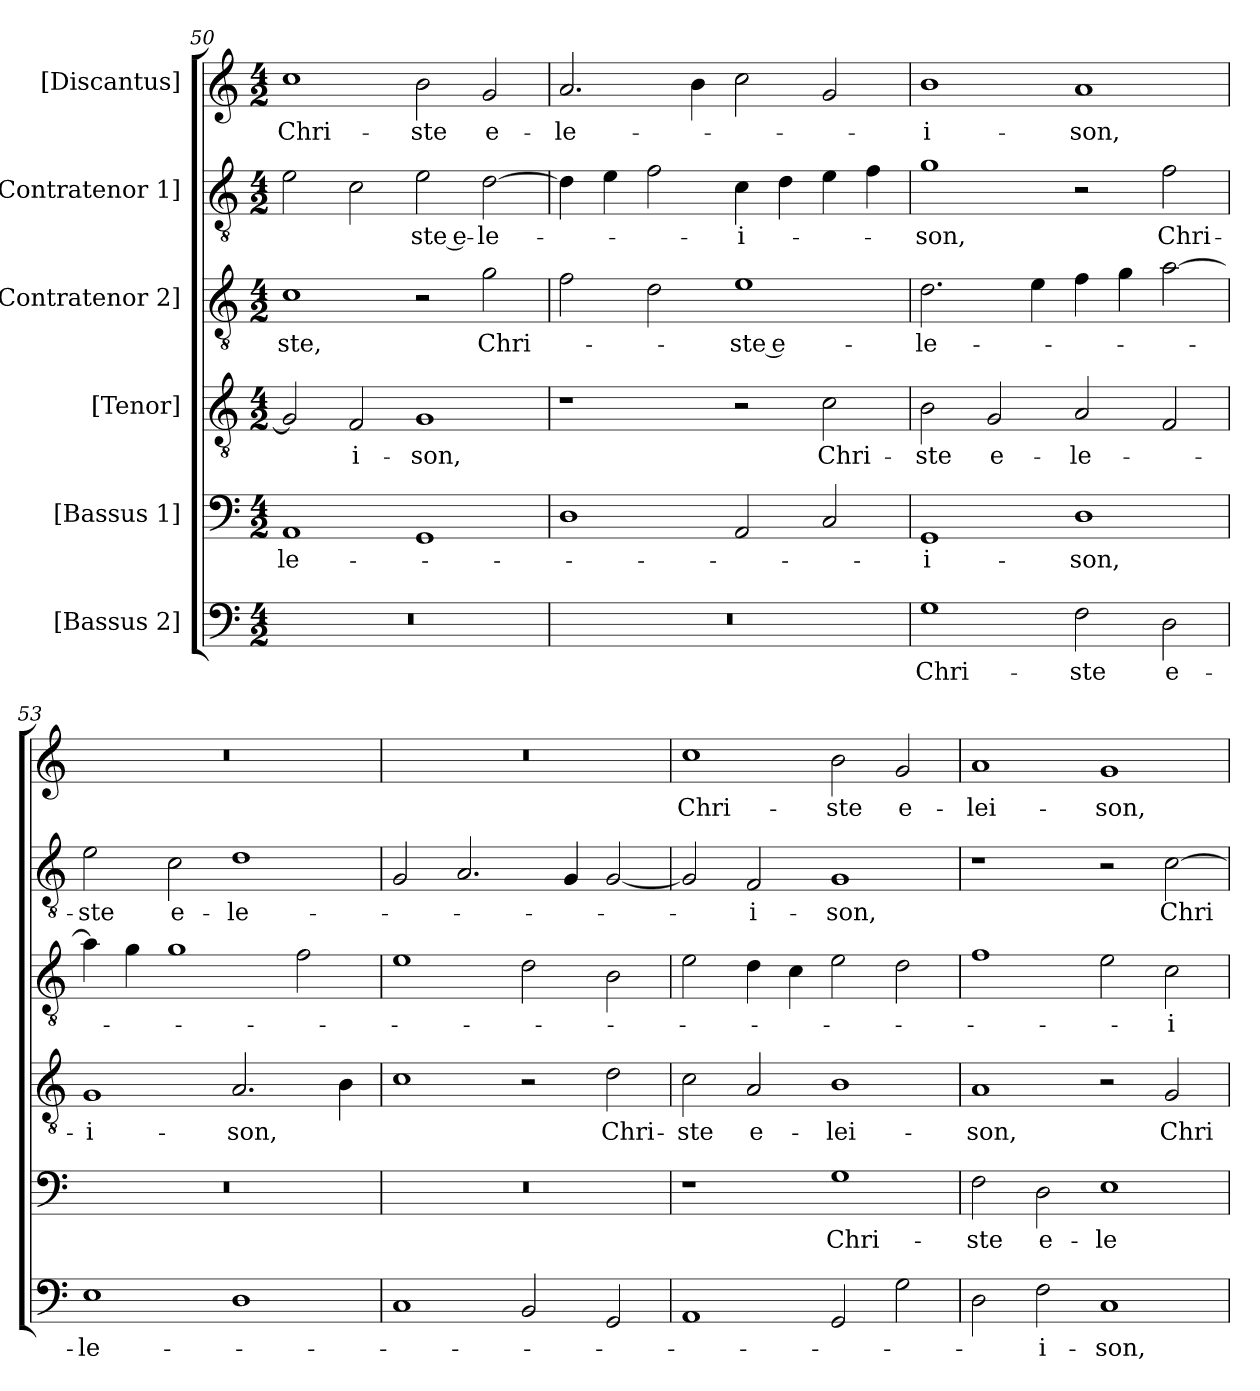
**kern	**text	**kern	**text	**kern	**text	**kern	**text	**kern	**text	**kern	**text
*part6	*part6	*part5	*part5	*part4	*part4	*part3	*part3	*part2	*part2	*part1	*part1
*staff6	*staff6	*staff5	*staff5	*staff4	*staff4	*staff3	*staff3	*staff2	*staff2	*staff1	*staff1
*I"[Bassus 2]	*	*I"[Bassus 1]	*	*I"[Tenor]	*	*I"[Contratenor 2]	*	*I"[Contratenor 1]	*	*I"[Discantus]	*
*clefF4	*	*clefF4	*	*clefGv2	*	*clefGv2	*	*clefGv2	*	*clefG2	*
*k[]	*	*k[]	*	*k[]	*	*k[]	*	*k[]	*	*k[]	*
*M4/2	*	*M4/2	*	*M4/2	*	*M4/2	*	*M4/2	*	*M4/2	*
=50	=50	=50	=50	=50	=50	=50	=50	=50	=50	=50	=50
0r	.	1AA/	-le-	2G/]	.	1c\	-ste,	2e\	.	1cc\	Chri-
.	.	.	.	2F/	-i-	.	.	2c\	.	.	.
.	.	1GG/	.	1G/	-son,	2r	.	2e\	-ste e-	2b\	-ste
.	.	.	.	.	.	2g\	Chri-	[2d\	-le-	2g/	e-
=51	=51	=51	=51	=51	=51	=51	=51	=51	=51	=51	=51
0r	.	1D\	.	1r	.	2f\	.	4d\]	.	2.a/	-le-
.	.	.	.	.	.	.	.	4e\	.	.	.
.	.	.	.	.	.	2d\	.	2f\	.	.	.
.	.	.	.	.	.	.	.	.	.	4b\	.
.	.	2AA/	.	2r	.	1e\	-ste e-	4c\	-i-	2cc\	.
.	.	.	.	.	.	.	.	4d\	.	.	.
.	.	2C/	.	2c\	Chri-	.	.	4e\	.	2g/	.
.	.	.	.	.	.	.	.	4f\	.	.	.
=52	=52	=52	=52	=52	=52	=52	=52	=52	=52	=52	=52
1G\	Chri-	1GG/	-i-	2B\	-ste	2.d\	-le-	1g\	-son,	1b\	-i-
.	.	.	.	2G/	e-	.	.	.	.	.	.
.	.	.	.	.	.	4e\	.	.	.	.	.
2F\	-ste	1D\	-son,	2A/	-le-	4f\	.	2r	.	1a/	-son,
.	.	.	.	.	.	4g\	.	.	.	.	.
2D\	e-	.	.	2F/	.	[2a\	.	2f\	Chri-	.	.
=53	=53	=53	=53	=53	=53	=53	=53	=53	=53	=53	=53
1E\	-le-	0r	.	1G/	-i-	4a\]	.	2e\	-ste	0r	.
.	.	.	.	.	.	4g\	.	.	.	.	.
.	.	.	.	.	.	1g\	.	2c\	e-	.	.
1D\	.	.	.	2.A/	-son,	.	.	1d\	-le-	.	.
.	.	.	.	.	.	2f\	.	.	.	.	.
.	.	.	.	4B\	.	.	.	.	.	.	.
=54	=54	=54	=54	=54	=54	=54	=54	=54	=54	=54	=54
1C/	.	0r	.	1c\	.	1e\	.	2G/	.	0r	.
.	.	.	.	.	.	.	.	2.A/	.	.	.
2BB/	.	.	.	2r	.	2d\	.	.	.	.	.
.	.	.	.	.	.	.	.	4G/	.	.	.
2GG/	.	.	.	2d\	Chri-	2B\	.	[2G/	.	.	.
=55	=55	=55	=55	=55	=55	=55	=55	=55	=55	=55	=55
1AA/	.	1r	.	2c\	-ste	2e\	.	2G/]	.	1cc\	Chri-
.	.	.	.	2A/	e-	4d\	.	2F/	-i-	.	.
.	.	.	.	.	.	4c\	.	.	.	.	.
2GG/	.	1G\	Chri-	1B\	-lei-	2e\	.	1G/	-son,	2b\	-ste
2G\	.	.	.	.	.	2d\	.	.	.	2g/	e-
=56	=56	=56	=56	=56	=56	=56	=56	=56	=56	=56	=56
2D\	.	2F\	-ste	1A/	-son,	1f\	.	1r	.	1a/	-lei-
2F\	-i-	2D\	e-	.	.	.	.	.	.	.	.
1C/	-son,	1E\	-le-	2r	.	2e\	.	2r	.	1g/	-son,
.	.	.	.	2G/	Chri-	2c\	-i-	[2c\	Chri-	.	.
=	=	=	=	=	=	=	=	=	=	=	=
*-	*-	*-	*-	*-	*-	*-	*-	*-	*-	*-	*-
